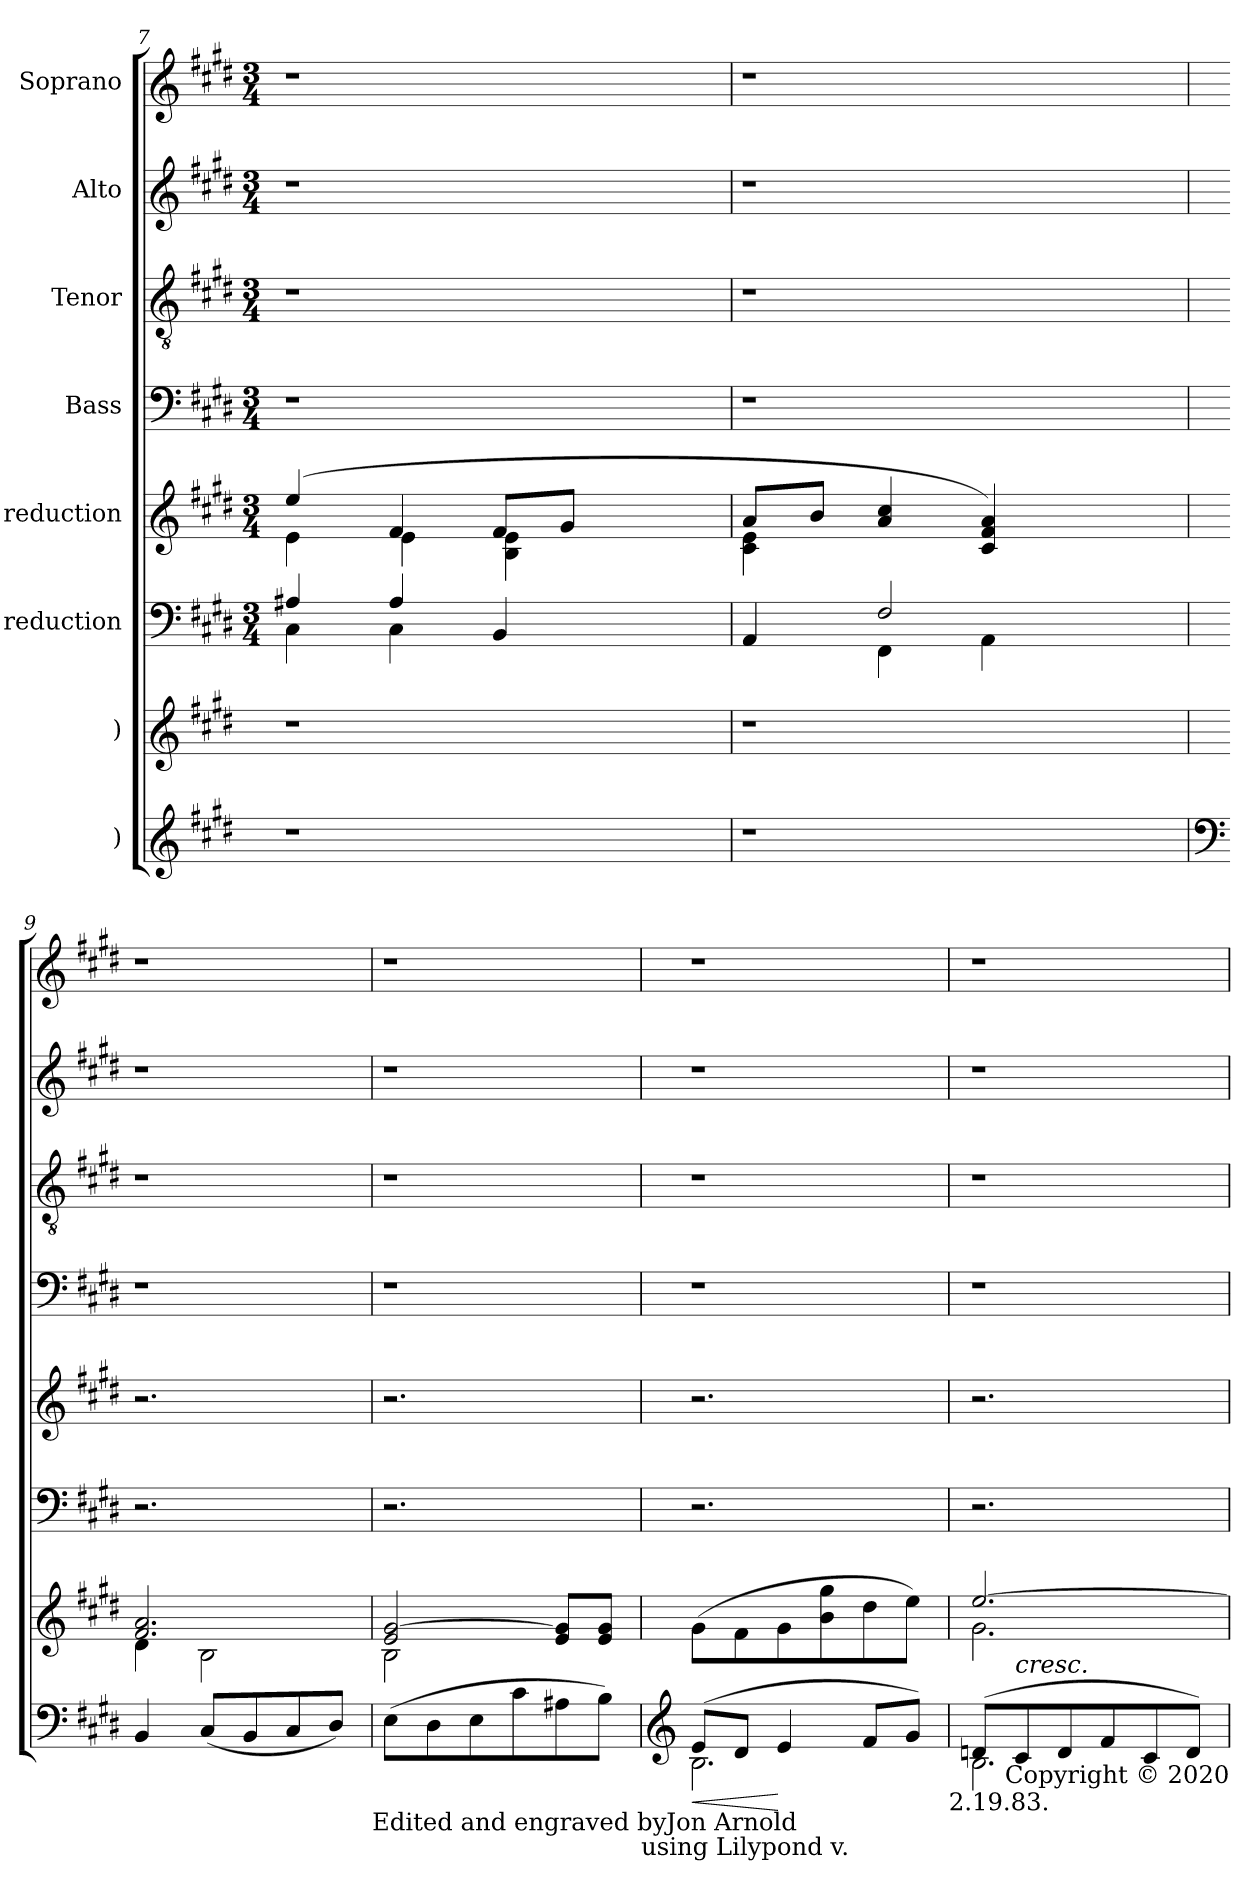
**kern	**dynam	**kern	**kern	**kern	**kern	**kern	**kern	**kern
*part8	*part8	*part7	*part6	*part5	*part4	*part3	*part2	*part1
*staff8	*staff8	*staff7	*staff6	*staff5	*staff4	*staff3	*staff2	*staff1
*I")	*	*I")	*I"reduction	*I"reduction	*I"Bass	*I"Tenor	*I"Alto	*I"Soprano
*clefG2	*	*clefG2	*clefF4	*clefG2	*clefF4	*clefGv2	*clefG2	*clefG2
*k[f#c#g#d#]	*	*k[f#c#g#d#]	*k[f#c#g#d#]	*k[f#c#g#d#]	*k[f#c#g#d#]	*k[f#c#g#d#]	*k[f#c#g#d#]	*k[f#c#g#d#]
*E:	*	*E:	*E:	*E:	*E:	*E:	*E:	*E:
*	*	*	*M3/4	*M3/4	*M3/4	*M3/4	*M3/4	*M3/4
=7	=7	=7	=7	=7	=7	=7	=7	=7
*	*	*	*^	*^	*	*	*	*
!	!	!	!	!	!	!	!LO:N:vis=1	!LO:N:vis=1	!LO:N:vis=1	!LO:N:vis=1
1r	.	1r	4A#X/	4C#\	(4ee/	4e\	2.r	2.r	2.r	2.r
.	.	.	4A#/	4C#\	4f#/	4e\	.	.	.	.
.	.	.	4BB/	4ryy	8f#/L	4B\ 4e\	.	.	.	.
.	.	.	.	.	8g#/J	.	.	.	.	.
.	.	.	4ryy	4ryy	4ryy	4ryy	4ryy	4ryy	4ryy	4ryy
=8	=8	=8	=8	=8	=8	=8	=8	=8	=8	=8
!	!	!	!	!	!	!	!LO:N:vis=1	!LO:N:vis=1	!LO:N:vis=1	!LO:N:vis=1
1r	.	1r	4AA/	4ryy	8a/L	4c#\ 4e\	2.r	2.r	2.r	2.r
.	.	.	.	.	8b/J	.	.	.	.	.
.	.	.	2F#/	4FF#\	4a/ 4cc#/	4ryy	.	.	.	.
.	.	.	.	4AA\	4c#/ 4f#/ 4a/)	2ryy	.	.	.	.
.	.	.	4ryy	4ryy	4ryy	.	4ryy	4ryy	4ryy	4ryy
*	*	*	*v	*v	*	*	*	*	*	*
*	*	*	*	*v	*v	*	*	*	*
!!LO:LB:g=z
=9	=9	=9	=9	=9	=9	=9	=9	=9
*clefF4	*	*	*	*	*	*	*	*
*	*	*^	*^	*	*	*	*	*
!	!	!	!	!	!	!	!LO:N:vis=1	!LO:N:vis=1	!LO:N:vis=1	!LO:N:vis=1
*	*	*	*	*v	*v	*	*	*	*	*
4BB/	.	2.f#/ 2.a/	4d#\	2.r	2.r	2.r	2.r	2.r	2.r
(>8C#/L	.	.	2B\	.	.	.	.	.	.
8BB/	.	.	.	.	.	.	.	.	.
8C#/	.	.	.	.	.	.	.	.	.
8D#/J)	.	.	.	.	.	.	.	.	.
!LO:TX:b:t=Edited and engraved byJon Arnold	!	!	!	!	!	!	!	!	!
=10	=10	=10	=10	=10	=10	=10	=10	=10	=10
!	!	!	!	!	!	!LO:N:vis=1	!LO:N:vis=1	!LO:N:vis=1	!LO:N:vis=1
(>8E\L	.	2e/ [>2g#/	2B\	2.r	2.r	2.r	2.r	2.r	2.r
8D#\	.	.	.	.	.	.	.	.	.
8E\	.	.	.	.	.	.	.	.	.
8c#\	.	.	.	.	.	.	.	.	.
8A#X\	.	8e/ 8g#/]L	4ryy	.	.	.	.	.	.
8B\J)	.	8e/ 8g#/J	.	.	.	.	.	.	.
*	*	*v	*v	*	*	*	*	*	*
!LO:TX:b:t=using Lilypond v.	!	!	!	!	!	!	!	!
=11	=11	=11	=11	=11	=11	=11	=11	=11
*clefG2	*	*	*	*	*	*	*	*
!	!LO:HP:b	!	!	!	!LO:N:vis=1	!LO:N:vis=1	!LO:N:vis=1	!LO:N:vis=1
*^	*	*	*	*	*	*	*	*
(>8e/L	2.B\	<	(>8g#\L	2.r	2.r	2.r	2.r	2.r	2.r
8d#/J	.	.	8f#\	.	.	.	.	.	.
4e/	.	[	8g#\	.	.	.	.	.	.
.	.	.	8b\ 8gg#\	.	.	.	.	.	.
8f#/L	.	.	8dd#\	.	.	.	.	.	.
8g#/J)	.	.	8ee\J)	.	.	.	.	.	.
!LO:TX:b:t=2.19.83.	!	!	!	!	!	!	!	!	!
=12	=12	=12	=12	=12	=12	=12	=12	=12	=12
*	*	*	*^	*	*	*	*	*	*
!	!	!	!	!	!	!	!LO:N:vis=1	!LO:N:vis=1	!LO:N:vis=1	!LO:N:vis=1
(>8dn/L	2.B\	.	[>2.ee/	2.g#\	2.r	2.r	2.r	2.r	2.r	2.r
!LO:TX:a:i:t=cresc.	!	!	!	!	!	!	!	!	!	!
8c#/	.	.	.	.	.	.	.	.	.	.
8d/	.	.	.	.	.	.	.	.	.	.
8f#/	.	.	.	.	.	.	.	.	.	.
8c#/	.	.	.	.	.	.	.	.	.	.
8d/J)	.	.	.	.	.	.	.	.	.	.
*v	*v	*	*	*	*	*	*	*	*	*
*	*	*v	*v	*	*	*	*	*	*
!LO:TX:b:t=Copyright © 2020	!	!	!	!	!	!	!	!
=	=	=	=	=	=	=	=	=
*-	*-	*-	*-	*-	*-	*-	*-	*-
